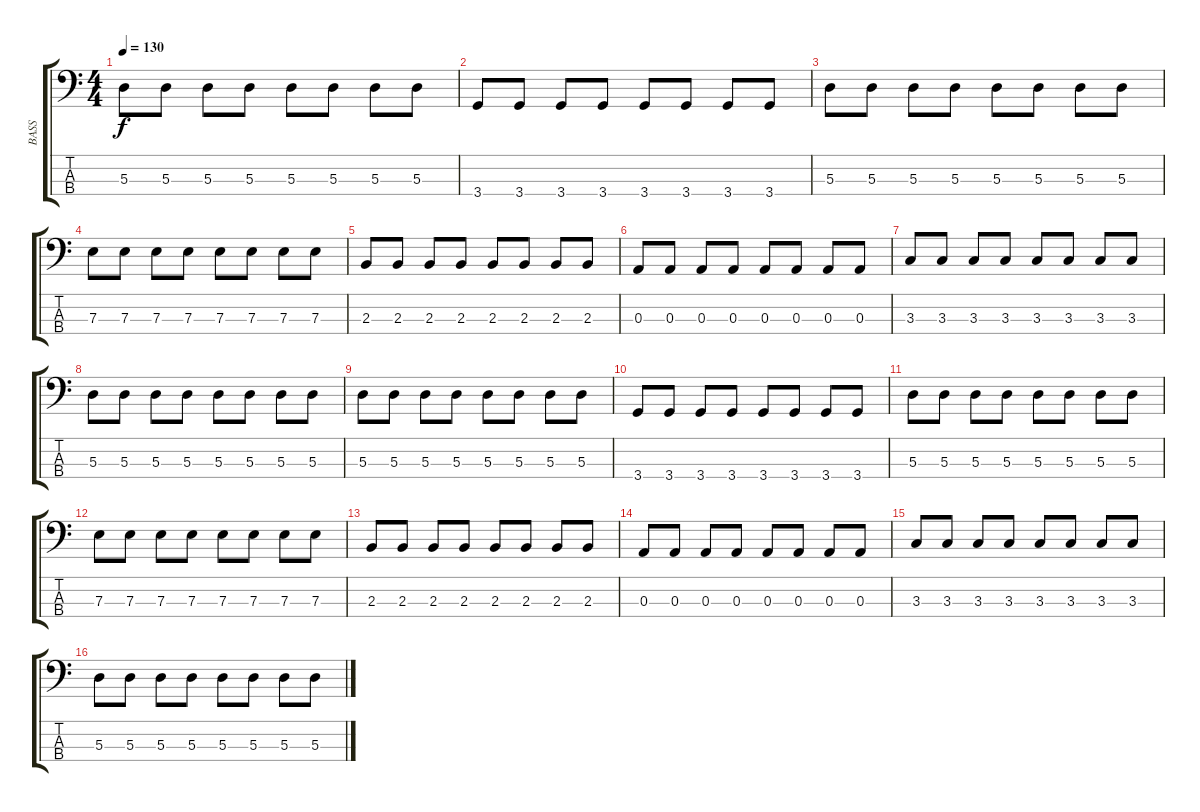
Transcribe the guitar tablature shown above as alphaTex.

\track ("BASS" "BASS") {instrument electricbassfinger}
\staff {score tabs}
\tuning (G2 D2 A1 E1) {hide}
\ts (4 4)
\tempo 130
\clef f4
\ks c
5.3.8{dy f} 5.3.8 5.3.8 5.3.8 5.3.8 5.3.8 5.3.8 5.3.8 |
3.4.8 3.4.8 3.4.8 3.4.8 3.4.8 3.4.8 3.4.8 3.4.8 |
5.3.8 5.3.8 5.3.8 5.3.8 5.3.8 5.3.8 5.3.8 5.3.8 |
7.3.8 7.3.8 7.3.8 7.3.8 7.3.8 7.3.8 7.3.8 7.3.8 |
2.3.8 2.3.8 2.3.8 2.3.8 2.3.8 2.3.8 2.3.8 2.3.8 |
0.3.8 0.3.8 0.3.8 0.3.8 0.3.8 0.3.8 0.3.8 0.3.8 |
3.3.8 3.3.8 3.3.8 3.3.8 3.3.8 3.3.8 3.3.8 3.3.8 |
5.3.8 5.3.8 5.3.8 5.3.8 5.3.8 5.3.8 5.3.8 5.3.8 |
5.3.8 5.3.8 5.3.8 5.3.8 5.3.8 5.3.8 5.3.8 5.3.8 |
3.4.8 3.4.8 3.4.8 3.4.8 3.4.8 3.4.8 3.4.8 3.4.8 |
5.3.8 5.3.8 5.3.8 5.3.8 5.3.8 5.3.8 5.3.8 5.3.8 |
7.3.8 7.3.8 7.3.8 7.3.8 7.3.8 7.3.8 7.3.8 7.3.8 |
2.3.8 2.3.8 2.3.8 2.3.8 2.3.8 2.3.8 2.3.8 2.3.8 |
0.3.8 0.3.8 0.3.8 0.3.8 0.3.8 0.3.8 0.3.8 0.3.8 |
3.3.8 3.3.8 3.3.8 3.3.8 3.3.8 3.3.8 3.3.8 3.3.8 |
5.3.8 5.3.8 5.3.8 5.3.8 5.3.8 5.3.8 5.3.8 5.3.8
